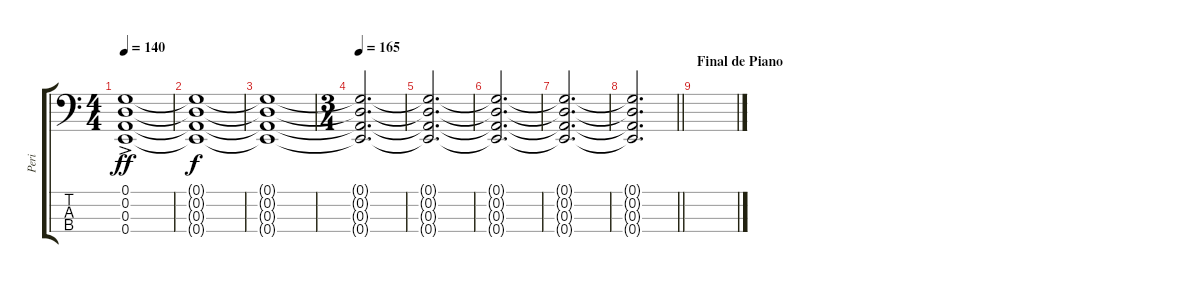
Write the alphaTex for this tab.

\track ("Peri" "Peri") {instrument electricbassfinger}
\staff {score tabs}
\tuning (G2 D2 A1 E1) {hide}
\ts (4 4)
\tempo 140
\clef f4
\ks c
(0.1{ac} 0.2{ac} 0.3{ac} 0.4{ac}).1{dy ff} |
(0.1{t} 0.2{t} 0.3{t} 0.4{t}).1{dy f} |
(0.1{t} 0.2{t} 0.3{t} 0.4{t}).1 |
\ts (3 4)
\tempo 165
(0.1{t} 0.2{t} 0.3{t} 0.4{t}).2{d volume 0} |
(0.1{t} 0.2{t} 0.3{t} 0.4{t}).2{d} |
(0.1{t} 0.2{t} 0.3{t} 0.4{t}).2{d} |
(0.1{t} 0.2{t} 0.3{t} 0.4{t}).2{d} |
\barLineRight lightlight
(0.1{t} 0.2{t} 0.3{t} 0.4{t}).2{d} |
\section ("" "Final de Piano")
